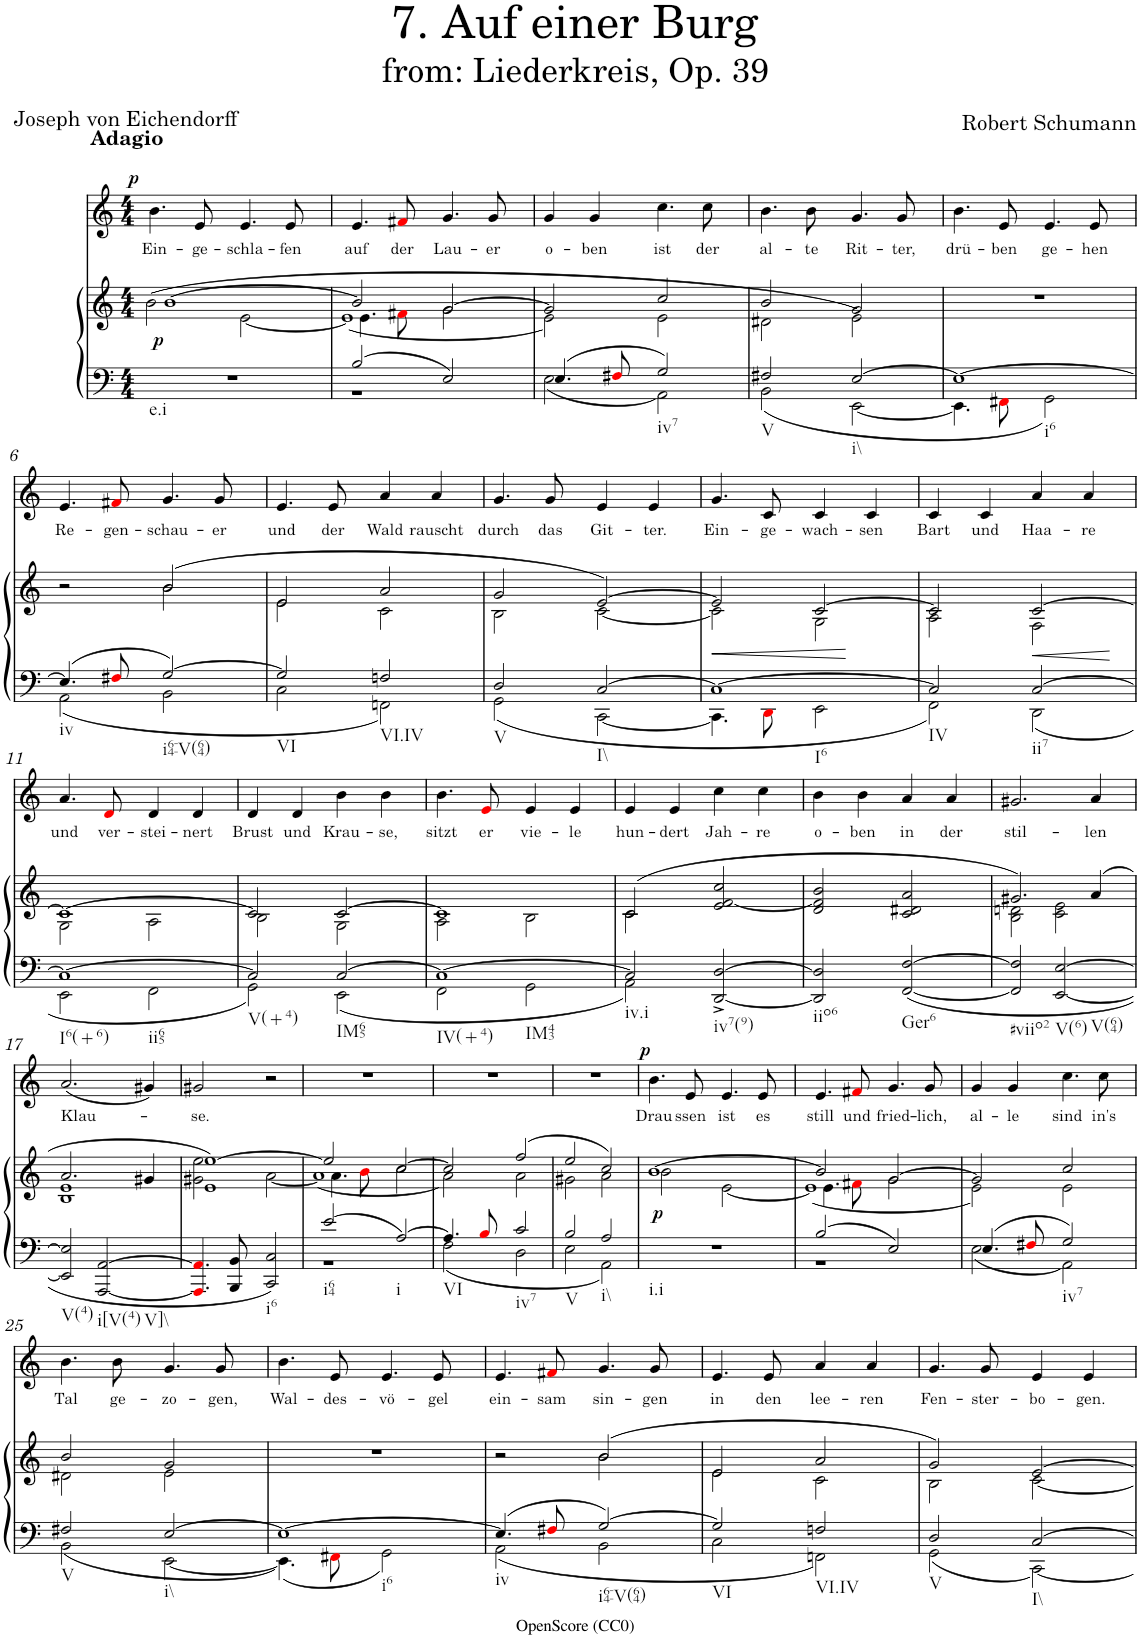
**kern	**kern	**dynam	**kern	**text	**dynam
*part2	*part2	*part2	*part1	*part1	*part1
*staff3	*staff2	*staff2/3	*staff1	*staff1	*staff1
*I"Piano	*	*	*I"Voice	*	*
*I'Pno	*	*	*	*	*
*clefF4	*clefG2	*	*clefG2	*	*
*k[]	*k[]	*	*k[]	*	*
*M4/4	*M4/4	*	*M4/4	*	*
=1	=1	=1	=1	=1	=1
*	*^	*	*	*	*
!	!	!	!	!LO:TX:a:B:t=Adagio	!	!
!LO:TX:b:t=e.i	!	!	!	!	!	!
!	!	!	!LO:DY:b	!	!LO:LY:b	!LO:DY:a
1r	[1b	(>2b\	p	4.b\	Ein-	p
!	!	!	!	!	!LO:LY:b	!
.	.	.	.	8e/	-ge-	.
!	!	!	!	!	!LO:LY:b	!
.	.	[2e\	.	4.e/	-schla-	.
!	!	!	!	!	!LO:LY:b	!
.	.	.	.	8e/	-fen	.
=2	=2	=2	=2	=2	=2	=2
*^	*	*^	*	*	*	*
!	!	!	!	!	!	!	!LO:LY:b	!
2B/	1r	2b/]	1e_	4.e\	.	4.e/	auf	.
!	!	!	!	!	!	!	!LO:LY:b	!
.	.	.	.	8f#Xi\	.	8f#Xi/	der	.
!	!	!	!	!	!	!	!LO:LY:b	!
2E/	.	[2g/	.	2g\	.	4.g/	Lau-	.
!	!	!	!	!	!	!	!LO:LY:b	!
.	.	.	.	.	.	8g/	-er	.
*	*	*	*v	*v	*	*	*	*
=3	=3	=3	=3	=3	=3	=3	=3
!	!	!	!	!	!	!LO:LY:b	!
4.E/	2E\	2g/]	2e\]	.	4g/	o-	.
!	!	!	!	!	!	!LO:LY:b	!
.	.	.	.	.	4g/	-ben	.
8F#Xi/	.	.	.	.	.	.	.
!LO:TX:b:t=iv7	!	!	!	!	!	!	!
!	!	!	!	!	!	!LO:LY:b	!
2G/	2AA\	2cc/	2e\	.	4.cc\	ist	.
!	!	!	!	!	!	!LO:LY:b	!
.	.	.	.	.	8cc\	der	.
=4	=4	=4	=4	=4	=4	=4	=4
!LO:TX:b:t=V	!	!	!	!	!	!	!
!	!	!	!	!	!	!LO:LY:b	!
2F#X/	2BB\	2b/	2d#X\	.	4.b\	al-	.
!	!	!	!	!	!	!LO:LY:b	!
.	.	.	.	.	8b\	-te	.
!LO:TX:b:t=i\\	!	!	!	!	!	!	!
!	!	!	!	!	!	!LO:LY:b	!
[2E/	[2EE\	2g/	2e\)	.	4.g/	Rit-	.
!	!	!	!	!	!	!LO:LY:b	!
.	.	.	.	.	8g/	-ter,	.
=5	=5	=5	=5	=5	=5	=5	=5
!LO:TX:b:t=i6	!	!	!	!	!	!	!
!	!	!	!	!	!	!LO:LY:b	!
1E_	4.EE\]	1r	1ryy	.	4.b\	drü-	.
!	!	!	!	!	!	!LO:LY:b	!
.	8FF#Xi\	.	.	.	8e/	-ben	.
!	!	!	!	!	!	!LO:LY:b	!
.	2GG\	.	.	.	4.e/	ge-	.
!	!	!	!	!	!	!LO:LY:b	!
.	.	.	.	.	8e/	-hen	.
!!LO:LB:g=z
=6	=6	=6	=6	=6	=6	=6	=6
!LO:TX:b:t=iv	!	!	!	!	!	!	!
!	!	!	!	!	!	!LO:LY:b	!
4.E/]	2AA\	2r	2ryy	.	4.e/	Re-	.
!	!	!	!	!	!	!LO:LY:b	!
8F#Xi/	.	.	.	.	8f#Xi/	-gen-	.
!LO:TX:b:t=i64-V(64)	!	!	!	!	!	!	!
!	!	!	!	!	!	!LO:LY:b	!
[2G/	2BB\	(2b/	2b\	.	4.g/	-schau-	.
!	!	!	!	!	!	!LO:LY:b	!
.	.	.	.	.	8g/	-er	.
=7	=7	=7	=7	=7	=7	=7	=7
!LO:TX:b:t=VI	!	!	!	!	!	!	!
!	!	!	!	!	!	!LO:LY:b	!
2G/]	2C\	2e/	2e\	.	4.e/	und	.
!	!	!	!	!	!	!LO:LY:b	!
.	.	.	.	.	8e/	der	.
!LO:TX:b:t=VI.IV	!	!	!	!	!	!	!
!	!	!	!	!	!	!LO:LY:b	!
2Fn/	2FFn\	2a/	2c\	.	4a/	Wald	.
!	!	!	!	!	!	!LO:LY:b	!
.	.	.	.	.	4a/	rauscht	.
=8	=8	=8	=8	=8	=8	=8	=8
!LO:TX:b:t=V	!	!	!	!	!	!	!
!	!	!	!	!	!	!LO:LY:b	!
2D/	2GG\	2g/	2B\	.	4.g/	durch	.
!	!	!	!	!	!	!LO:LY:b	!
.	.	.	.	.	8g/	das	.
!LO:TX:b:t=I\\	!	!	!	!	!	!	!
!	!	!	!	!	!	!LO:LY:b	!
[2C/	[2CC\	[2e/)	[2c\	.	4e/	Git-	.
!	!	!	!	!	!	!LO:LY:b	!
.	.	.	.	.	4eZ/	-ter.	.
=9	=9	=9	=9	=9	=9	=9	=9
!LO:TX:b:t=I6	!	!	!	!	!	!	!
!	!	!	!	!	!	!LO:LY:b	!
1C_	4.CC\]	2e/]	2c\]	.	4.g/	Ein-	.
!	!	!	!	!	!	!LO:LY:b	!
.	8DDi\	.	.	.	8c/	-ge-	.
!	!	!	!	!	!	!LO:LY:b	!
.	2EE\	[2c/	2G\	.	4c/	-wach-	.
!	!	!	!	!	!	!LO:LY:b	!
.	.	.	.	.	4c/	-sen	.
=10	=10	=10	=10	=10	=10	=10	=10
!LO:TX:b:t=IV	!	!	!	!	!	!	!
!	!	!	!	!	!	!LO:LY:b	!
2C/]	2FF\	2c/]	2A\	.	4c/	Bart	.
!	!	!	!	!	!	!LO:LY:b	!
.	.	.	.	.	4c/	und	.
!LO:TX:b:t=ii7	!	!	!	!	!	!	!
!	!	!	!	!LO:HP:b	!	!LO:LY:b	!
[2C/	2DD\	[2c/	2F\	<	4a/	Haa-	.
!	!	!	!	!	!	!LO:LY:b	!
.	.	.	.	.	4a/	-re	.
*v	*v	*	*	*	*	*	*
*	*v	*v	*	*	*	*
.	.	[	.	.	.
!!LO:LB:g=z
=11	=11	=11	=11	=11	=11
*^	*^	*	*	*	*
!LO:TX:b:t=I6(+6)	!	!	!	!	!	!	!
!LO:TX:b:t=ii65	!	!	!	!	!	!	!
!	!	!	!	!	!	!LO:LY:b	!
1C_	2EE\	1c_	2G\	.	4.a/	und	.
!	!	!	!	!	!	!LO:LY:b	!
.	.	.	.	.	8di/	ver-	.
!	!	!	!	!	!	!LO:LY:b	!
.	2FF\	.	2A\	.	4d/	-stei-	.
!	!	!	!	!	!	!LO:LY:b	!
.	.	.	.	.	4d/	-nert	.
=12	=12	=12	=12	=12	=12	=12	=12
!LO:TX:b:t=V(+4)	!	!	!	!	!	!	!
!	!	!	!	!	!	!LO:LY:b	!
2C/]	2GG\	2c/]	2B\	.	4d/	Brust	.
!	!	!	!	!	!	!LO:LY:b	!
.	.	.	.	.	4d/	und	.
!LO:TX:b:t=IM65	!	!	!	!	!	!	!
!	!	!	!	!	!	!LO:LY:b	!
[2C/	2EE\	[2c/	2G\	.	4b\	Krau-	.
!	!	!	!	!	!	!LO:LY:b	!
.	.	.	.	.	4b\	-se,	.
=13	=13	=13	=13	=13	=13	=13	=13
!LO:TX:b:t=IV(+4)	!	!	!	!	!	!	!
!LO:TX:b:t=IM43	!	!	!	!	!	!	!
!	!	!	!	!	!	!LO:LY:b	!
1C_	2FF\	1c]	2A\	.	4.b\	sitzt	.
!	!	!	!	!	!	!LO:LY:b	!
.	.	.	.	.	8ei/	er	.
!	!	!	!	!	!	!LO:LY:b	!
.	2GG\	.	2B\	.	4e/	vie-	.
!	!	!	!	!	!	!LO:LY:b	!
.	.	.	.	.	4e/	-le	.
=14	=14	=14	=14	=14	=14	=14	=14
!LO:TX:b:t=iv.i	!	!	!	!	!	!	!
!	!	!	!	!	!	!LO:LY:b	!
2C/]	2AA\	(2c/	2c\	.	4e/	hun-	.
!	!	!	!	!	!	!LO:LY:b	!
.	.	.	.	.	4e/	-dert	.
!LO:TX:b:t=iv7(9)	!	!	!	!	!	!	!
!	!	!	!	!	!	!LO:LY:b	!
[<2DD/^ [2D/^	2ryy	2e/ [2f/ 2cc/	2ryy	.	4cc\	Jah-	.
!	!	!	!	!	!	!LO:LY:b	!
.	.	.	.	.	4cc\	-re	.
*v	*v	*	*	*	*	*	*
=15	=15	=15	=15	=15	=15	=15
!LO:TX:b:t=iio6	!	!	!	!	!	!
!	!	!	!	!	!LO:LY:b	!
2DD/] 2D/]	2d/ 2f/] 2b/	1ryy	.	4b\	o-	.
!	!	!	!	!	!LO:LY:b	!
.	.	.	.	4b\	-ben	.
!LO:TX:b:t=Ger6	!	!	!	!	!	!
!	!	!	!	!	!LO:LY:b	!
[2FF/ [2F/	2c/ 2d#X/ 2a/	.	.	4a/	in	.
!	!	!	!	!	!LO:LY:b	!
.	.	.	.	4a/	der	.
=16	=16	=16	=16	=16	=16	=16
!LO:TX:b:t=#viio2	!	!	!	!	!	!
!	!	!	!	!	!LO:LY:b	!
2FF/] 2F/]	2.g#X/)	2B\ 2dn\	.	2.g#X/	stil-	.
!LO:TX:b:t=V(6)	!	!	!	!	!	!
!LO:TX:b:t=V(64)	!	!	!	!	!	!
[2EE/ [2E/	.	2c\ 2e\	.	.	.	.
!	!	!	!	!	!LO:LY:b	!
.	(4a/	.	.	4a/	-len	.
!!LO:LB:g=z
=17	=17	=17	=17	=17	=17	=17
!LO:TX:b:t=V(4)	!	!	!	!	!	!
!	!	!	!	!	!LO:LY:b	!
2EE/] 2E/]	2.a/	1B 1e	.	(2.a/	Klau-	.
!LO:TX:b:t=i[V(4)	!	!	!	!	!	!
!LO:TX:b:t=V]\\	!	!	!	!	!	!
[2AAA/ [2AA/	.	.	.	.	.	.
.	4g#X/	.	.	4g#X/)	.	.
=18	=18	=18	=18	=18	=18	=18
!	!	!	!	!	!LO:LY:b	!
4.AAAi/] 4.AAi/]	1e [1ee)	2g#X\ 2ee\	.	2g#X/	-se.	.
8BBB/ 8BB/	.	.	.	.	.	.
!LO:TX:b:t=i6	!	!	!	!	!	!
2CC/ 2C/	.	[2a\	.	2r	.	.
=19	=19	=19	=19	=19	=19	=19
*^	*	*^	*	*	*	*
!LO:TX:b:t=i64	!	!	!	!	!	!	!	!
2e/	1r	2ee/]	1a_	4.a\	.	1r	.	.
.	.	.	.	8bi\	.	.	.	.
!LO:TX:b:t=i	!	!	!	!	!	!	!	!
[2A/	.	[2cc/	.	2cc\	.	.	.	.
=20	=20	=20	=20	=20	=20	=20	=20	=20
!LO:TX:b:t=VI	!	!	!	!	!	!	!	!
*	*	*	*v	*v	*	*	*	*
4.A/]	2F\	2cc/]	2a\]	.	1r	.	.
8Bi/	.	.	.	.	.	.	.
!LO:TX:b:t=iv7	!	!	!	!	!	!	!
2c/	2D\	(2ff/	2a\	.	.	.	.
=21	=21	=21	=21	=21	=21	=21	=21
!LO:TX:b:t=V	!	!	!	!	!	!	!
2B/	2E\	2ee/	2g#X\	.	1r	.	.
!LO:TX:b:t=i\\	!	!	!	!	!	!	!
2A/	2AA\	2cc/)	2a\	.	.	.	.
=22	=22	=22	=22	=22	=22	=22	=22
!LO:TX:b:t=i.i	!	!	!	!	!	!	!
!	!	!	!	!LO:DY:b	!	!LO:LY:b	!LO:DY:a
*v	*v	*	*	*	*	*	*
1r	[1b	2b\	p	4.b\	Drau-	p
!	!	!	!	!	!LO:LY:b	!
.	.	.	.	8e/	-ssen	.
!	!	!	!	!	!LO:LY:b	!
.	.	[2e\	.	4.e/	ist	.
!	!	!	!	!	!LO:LY:b	!
.	.	.	.	8e/	es	.
=23	=23	=23	=23	=23	=23	=23
*^	*	*^	*	*	*	*
!	!	!	!	!	!	!	!LO:LY:b	!
2B/	1r	2b/]	1e_	4.e\	.	4.e/	still	.
!	!	!	!	!	!	!	!LO:LY:b	!
.	.	.	.	8f#Xi\	.	8f#Xi/	und	.
!	!	!	!	!	!	!	!LO:LY:b	!
2E/	.	[2g/	.	2g\	.	4.g/	fried-	.
!	!	!	!	!	!	!	!LO:LY:b	!
.	.	.	.	.	.	8g/	-lich,	.
*	*	*	*v	*v	*	*	*	*
=24	=24	=24	=24	=24	=24	=24	=24
!	!	!	!	!	!	!LO:LY:b	!
4.E/	2E\	2g/]	2e\]	.	4g/	al-	.
!	!	!	!	!	!	!LO:LY:b	!
.	.	.	.	.	4g/	-le	.
8F#Xi/	.	.	.	.	.	.	.
!LO:TX:b:t=iv7	!	!	!	!	!	!	!
!	!	!	!	!	!	!LO:LY:b	!
2G/	2AA\	2cc/	2e\	.	4.cc\	sind	.
!	!	!	!	!	!	!LO:LY:b	!
.	.	.	.	.	8cc\	in's	.
!!LO:LB:g=z
=25	=25	=25	=25	=25	=25	=25	=25
!LO:TX:b:t=V	!	!	!	!	!	!	!
!	!	!	!	!	!	!LO:LY:b	!
2F#X/	2BB\	2b/	2d#X\	.	4.b\	Tal	.
!	!	!	!	!	!	!LO:LY:b	!
.	.	.	.	.	8b\	ge-	.
!LO:TX:b:t=i\\	!	!	!	!	!	!	!
!	!	!	!	!	!	!LO:LY:b	!
[2E/	[2EE\	2g/	2e\	.	4.g/	-zo-	.
!	!	!	!	!	!	!LO:LY:b	!
.	.	.	.	.	8g/	-gen,	.
=26	=26	=26	=26	=26	=26	=26	=26
!LO:TX:b:t=i6	!	!	!	!	!	!	!
!	!	!	!	!	!	!LO:LY:b	!
1E_	4.EE\]	1r	1ryy	.	4.b\	Wal-	.
!	!	!	!	!	!	!LO:LY:b	!
.	8FF#Xi\	.	.	.	8e/	-des-	.
!	!	!	!	!	!	!LO:LY:b	!
.	2GG\	.	.	.	4.e/	-vö-	.
!	!	!	!	!	!	!LO:LY:b	!
.	.	.	.	.	8e/	-gel	.
=27	=27	=27	=27	=27	=27	=27	=27
!LO:TX:b:t=iv	!	!	!	!	!	!	!
!	!	!	!	!	!	!LO:LY:b	!
4.E/]	2AA\	2r	2ryy	.	4.e/	ein-	.
!	!	!	!	!	!	!LO:LY:b	!
8F#Xi/	.	.	.	.	8f#Xi/	-sam	.
!LO:TX:b:t=i64-V(64)	!	!	!	!	!	!	!
!	!	!	!	!	!	!LO:LY:b	!
[2G/	2BB\	(2b/	2b\	.	4.g/	sin-	.
!	!	!	!	!	!	!LO:LY:b	!
.	.	.	.	.	8g/	-gen	.
=28	=28	=28	=28	=28	=28	=28	=28
!LO:TX:b:t=VI	!	!	!	!	!	!	!
!	!	!	!	!	!	!LO:LY:b	!
2G/]	2C\	2e/	2e\	.	4.e/	in	.
!	!	!	!	!	!	!LO:LY:b	!
.	.	.	.	.	8e/	den	.
!LO:TX:b:t=VI.IV	!	!	!	!	!	!	!
!	!	!	!	!	!	!LO:LY:b	!
2Fn/	2FFn\	2a/	2c\	.	4a/	lee-	.
!	!	!	!	!	!	!LO:LY:b	!
.	.	.	.	.	4a/	-ren	.
=29	=29	=29	=29	=29	=29	=29	=29
!LO:TX:b:t=V	!	!	!	!	!	!	!
!	!	!	!	!	!	!LO:LY:b	!
2D/	2GG\	2g/)	2B\	.	4.g/	Fen-	.
!	!	!	!	!	!	!LO:LY:b	!
.	.	.	.	.	8g/	-ster-	.
!LO:TX:b:t=I\\	!	!	!	!	!	!	!
!	!	!	!	!	!	!LO:LY:b	!
[2C/	[2CC\	[2e/	[2c\	.	4e/	-bo-	.
!	!	!	!	!	!	!LO:LY:b	!
.	.	.	.	.	4e/	-gen.	.
*v	*v	*	*	*	*	*	*
*	*v	*v	*	*	*	*
=	=	=	=	=	=
*-	*-	*-	*-	*-	*-
